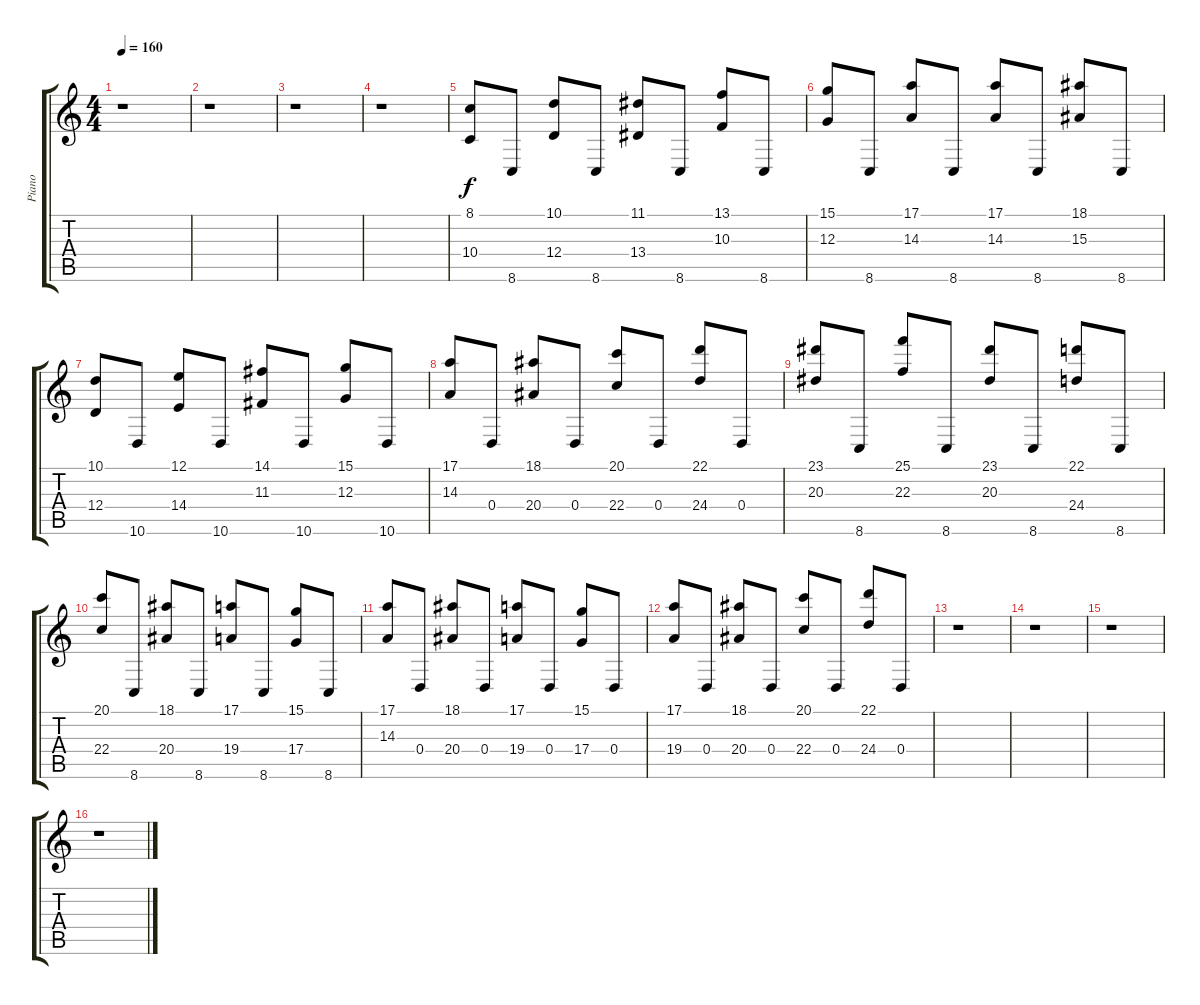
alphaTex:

\track ("Piano" "Piano") {instrument brightacousticpiano}
\staff {score tabs}
\tuning (E4 B3 G3 D3 A2 E2) {hide}
\ts (4 4)
\tempo 160
\clef g2
\ks c
r.1{dy f} |
r.1 |
r.1 |
r.1 |
(8.1 10.4).8 8.6.8 (10.1 12.4).8 8.6.8 (11.1 13.4).8 8.6.8 (13.1 10.3).8 8.6.8 |
(15.1 12.3).8 8.6.8 (17.1 14.3).8 8.6.8 (17.1 14.3).8 8.6.8 (18.1 15.3).8 8.6.8 |
(10.1 12.4).8 10.6.8 (12.1 14.4).8 10.6.8 (14.1 11.3).8 10.6.8 (15.1 12.3).8 10.6.8 |
(17.1 14.3).8 0.4.8 (18.1 20.4).8 0.4.8 (20.1 22.4).8 0.4.8 (22.1 24.4).8 0.4.8 |
(23.1 20.3).8 8.6.8 (25.1 22.3).8 8.6.8 (23.1 20.3).8 8.6.8 (22.1 24.4).8 8.6.8 |
(20.1 22.4).8 8.6.8 (18.1 20.4).8 8.6.8 (17.1 19.4).8 8.6.8 (15.1 17.4).8 8.6.8 |
(17.1 14.3).8 0.4.8 (18.1 20.4).8 0.4.8 (17.1 19.4).8 0.4.8 (15.1 17.4).8 0.4.8 |
(17.1 19.4).8 0.4.8 (18.1 20.4).8 0.4.8 (20.1 22.4).8 0.4.8 (22.1 24.4).8 0.4.8 |
r.1 |
r.1 |
r.1 |
r.1
